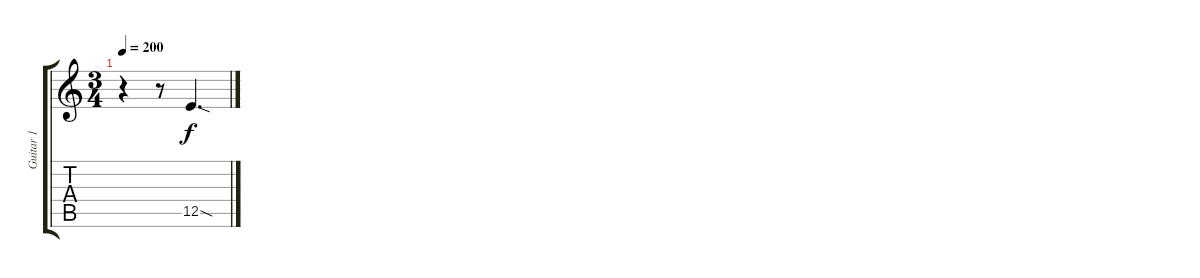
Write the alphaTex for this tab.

\track ("Guitar 1" "Guitar 1") {instrument distortionguitar}
\staff {score tabs}
\tuning (B3 Gb3 D3 A2 E2 B1) {hide}
\ts (3 4)
\tempo 200
\clef g2
\ks c
r.4{dy f} r.8 12.5{sod}.4{d}
